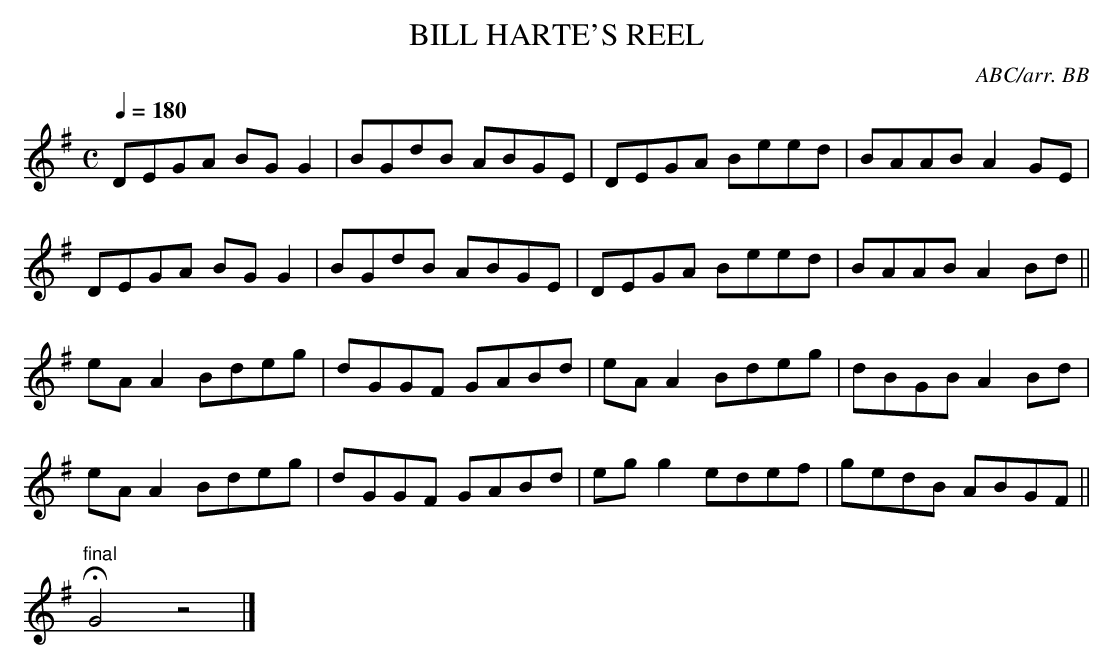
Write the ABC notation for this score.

X:1
T:BILL HARTE'S REEL
C:ABC/arr. BB
M:C
L:1/8
Q:1/4=180
K:G
DEGA BGG2|BGdB ABGE|DEGA Beed|BAAB A2GE|
DEGA BGG2|BGdB ABGE|DEGA Beed|BAAB A2Bd||
eAA2 Bdeg|dGGF GABd|eAA2 Bdeg|dBGB A2Bd|
eAA2 Bdeg|dGGF GABd|egg2 edef|gedB ABGF||
"final"HG4z4|]
